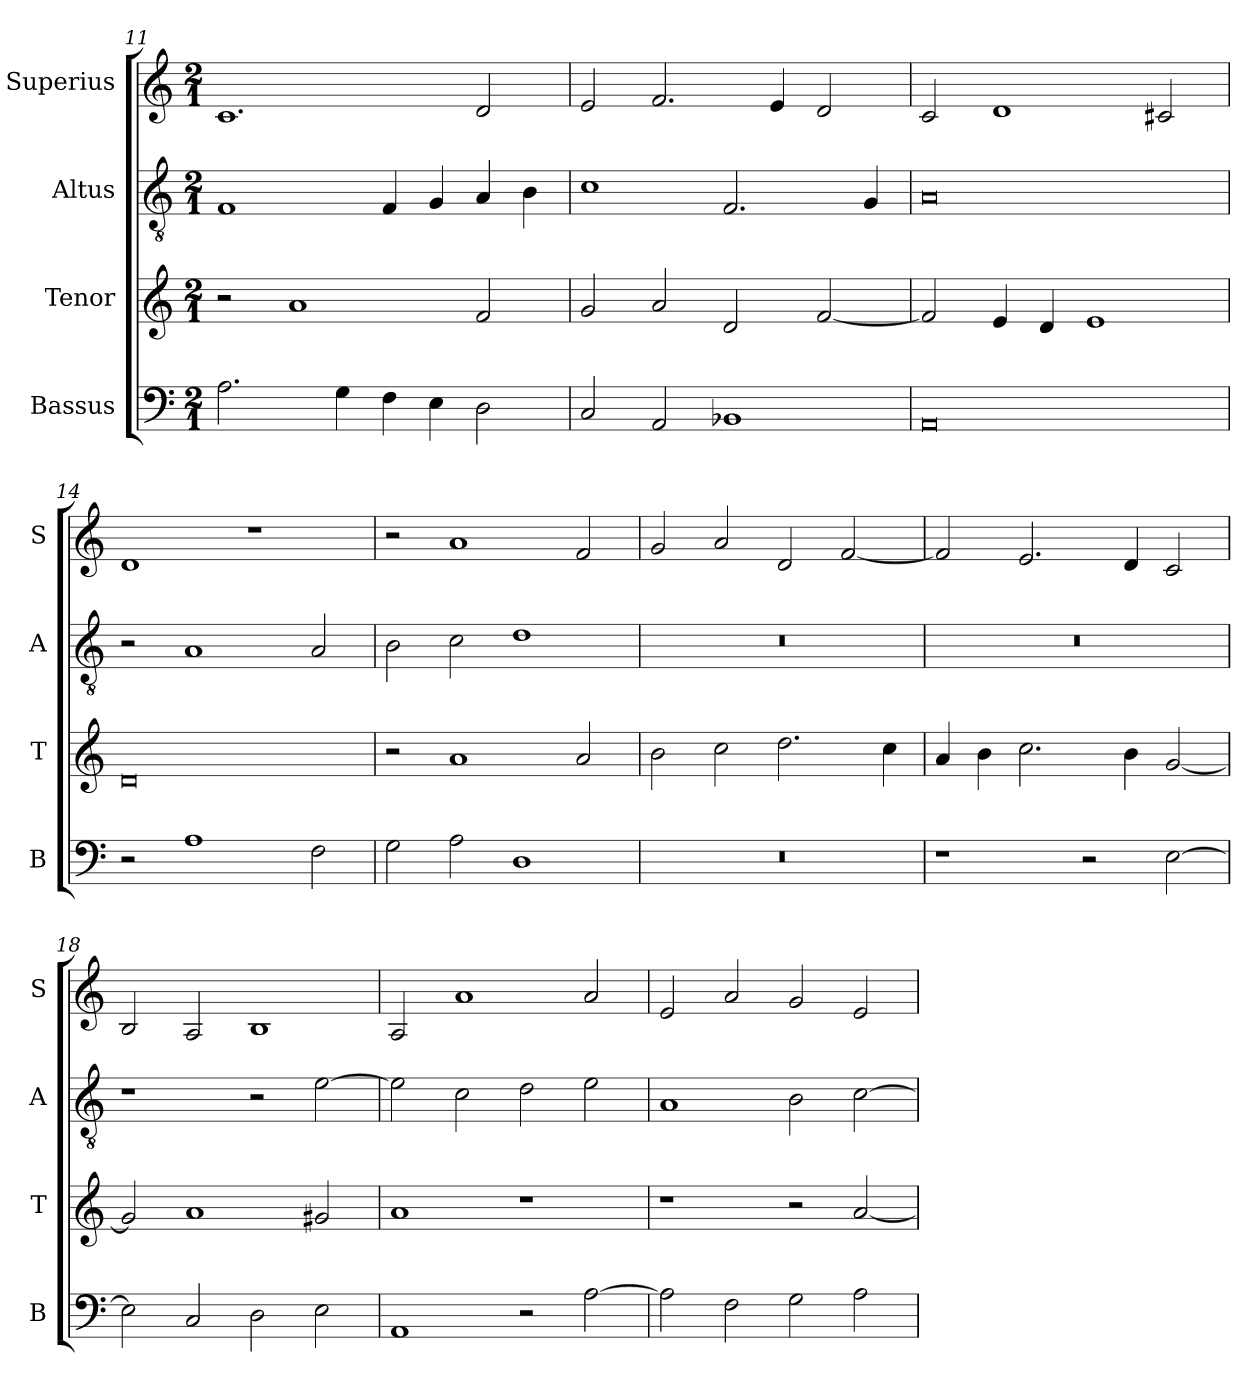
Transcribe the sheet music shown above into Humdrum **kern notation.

**kern	**kern	**kern	**kern
*part4	*part3	*part2	*part1
*staff4	*staff3	*staff2	*staff1
*I"Bassus	*I"Tenor	*I"Altus	*I"Superius
*I'B	*I'T	*I'A	*I'S
*clefF4	*clefG2	*clefGv2	*clefG2
*k[]	*k[]	*k[]	*k[]
*C:	*C:	*C:	*C:
*M2/1	*M2/1	*M2/1	*M2/1
=11	=11	=11	=11
2.A	2r	1F	1.c
.	1a	.	.
4G	.	.	.
4F	.	4F	.
4E	.	4G	.
2D	2f	4A	2d
.	.	4B	.
=12	=12	=12	=12
2C	2g	1c	2e
2AA	2a	.	2.f
1BB-X	2d	2.F	.
.	.	.	4e
.	[2f	.	2d
.	.	4G	.
=13	=13	=13	=13
0AA	2f]	0A	2c
.	4e	.	1d
.	4d	.	.
.	1e	.	.
.	.	.	2c#X
=14	=14	=14	=14
2r	0d	2r	1d
1A	.	1A	.
.	.	.	1r
2F	.	2A	.
=15	=15	=15	=15
2G	2r	2B	2r
2A	1a	2c	1a
1D	.	1d	.
.	2a	.	2f
=16	=16	=16	=16
0r	2b	0r	2g
.	2cc	.	2a
.	2.dd	.	2d
.	.	.	[2f
.	4cc	.	.
=17	=17	=17	=17
1r	4a	0r	2f]
.	4b	.	.
.	2.cc	.	2.e
2r	.	.	.
.	4b	.	4d
[2E	[2g	.	2c
=18	=18	=18	=18
2E]	2g]	1r	2B
2C	1a	.	2A
2D	.	2r	1B
2E	2g#X	[2e	.
=19	=19	=19	=19
1AA	1a	2e]	2A
.	.	2c	1a
2r	1r	2d	.
[2A	.	2e	2a
=20	=20	=20	=20
2A]	1r	1A	2e
2F	.	.	2a
2G	2r	2B	2g
2A	[2a	[2c	2e
=	=	=	=
*-	*-	*-	*-
